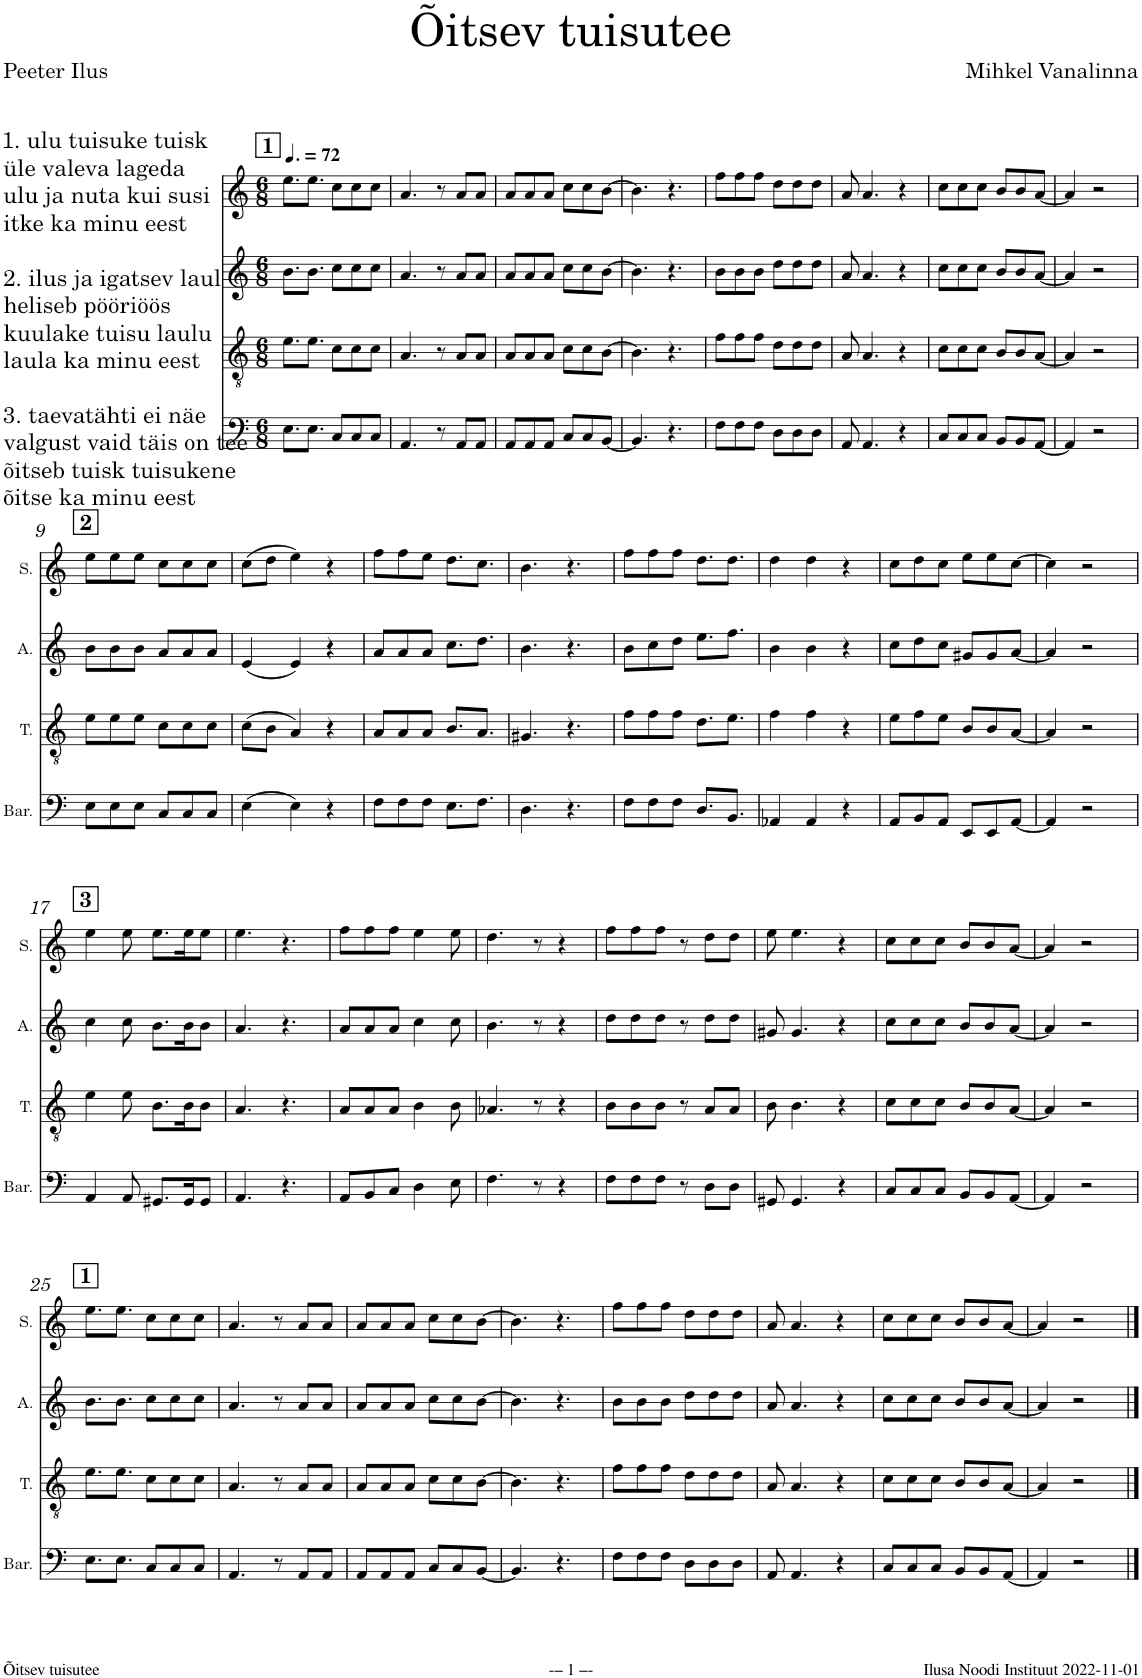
**kern	**kern	**kern	**kern
*part4	*part3	*part2	*part1
*staff4	*staff3	*staff2	*staff1
*I"Baritone	*I"Tenor	*I"Alto	*I"Soprano
*I'Bar.	*I'T.	*I'A.	*I'S.
*clefF4	*clefGv2	*clefG2	*clefG2
*	*	*Trd1c2	*
*k[]	*k[]	*k[]	*k[]
*M6/8	*M6/8	*M6/8	*M6/8
=1	=1	=1	=1
8.E\L	8.e\L	8.b\L	8.ee\L
8.E\J	8.e\J	8.b\J	8.ee\J
8C/L	8c\L	8cc\L	8cc\L
8C/	8c\	8cc\	8cc\
8C/J	8c\J	8cc\J	8cc\J
=2	=2	=2	=2
4.AA/	4.A/	4.a/	4.a/
8r	8r	8r	8r
8AA/L	8A/L	8a/L	8a/L
8AA/J	8A/J	8a/J	8a/J
=3	=3	=3	=3
8AA/L	8A/L	8a/L	8a/L
8AA/	8A/	8a/	8a/
8AA/J	8A/J	8a/J	8a/J
8C/L	8c\L	8cc\L	8cc\L
8C/	8c\	8cc\	8cc\
[8BB/J	[8B\J	[8b\J	[8b\J
=4	=4	=4	=4
4.BB/]	4.B\]	4.b\]	4.b\]
4.r	4.r	4.r	4.r
=5	=5	=5	=5
8F\L	8f\L	8b\L	8ff\L
8F\	8f\	8b\	8ff\
8F\J	8f\J	8b\J	8ff\J
8D\L	8d\L	8dd\L	8dd\L
8D\	8d\	8dd\	8dd\
8D\J	8d\J	8dd\J	8dd\J
=6	=6	=6	=6
8AA/	8A/	8a/	8a/
4.AA/	4.A/	4.a/	4.a/
4r	4r	4r	4r
=7	=7	=7	=7
8C/L	8c\L	8cc\L	8cc\L
8C/	8c\	8cc\	8cc\
8C/J	8c\J	8cc\J	8cc\J
8BB/L	8B/L	8b/L	8b/L
8BB/	8B/	8b/	8b/
[8AA/J	[8A/J	[8a/J	[8a/J
=8	=8	=8	=8
4AA/]	4A/]	4a/]	4a/]
2r	2r	2r	2r
!!LO:LB:g=z
=9	=9	=9	=9
8E\L	8e\L	8b\L	8ee\L
8E\	8e\	8b\	8ee\
8E\J	8e\J	8b\J	8ee\J
8C/L	8c\L	8a/L	8cc\L
8C/	8c\	8a/	8cc\
8C/J	8c\J	8a/J	8cc\J
=10	=10	=10	=10
(4E\	(8c\L	(4e/	(8cc\L
.	8B\J	.	8dd\J
4E\)	4A/)	4e/)	4ee\)
4r	4r	4r	4r
=11	=11	=11	=11
8F\L	8A/L	8a/L	8ff\L
8F\	8A/	8a/	8ff\
8F\J	8A/J	8a/J	8ee\J
8.E\L	8.B/L	8.cc\L	8.dd\L
8.F\J	8.A/J	8.dd\J	8.cc\J
=12	=12	=12	=12
4.D\	4.G#X/	4.b\	4.b\
4.r	4.r	4.r	4.r
=13	=13	=13	=13
8F\L	8f\L	8b\L	8ff\L
8F\	8f\	8cc\	8ff\
8F\J	8f\J	8dd\J	8ff\J
8.D/L	8.d\L	8.ee\L	8.dd\L
8.BB/J	8.e\J	8.ff\J	8.dd\J
=14	=14	=14	=14
4AA-X/	4f\	4b\	4dd\
4AA-/	4f\	4b\	4dd\
4r	4r	4r	4r
=15	=15	=15	=15
8AA/L	8e\L	8cc\L	8cc\L
8BB/	8f\	8dd\	8dd\
8AA/J	8e\J	8cc\J	8cc\J
8EE/L	8B/L	8g#X/L	8ee\L
8EE/	8B/	8g#/	8ee\
[8AA/J	[8A/J	[8a/J	[8cc\J
=16	=16	=16	=16
4AA/]	4A/]	4a/]	4cc\]
2r	2r	2r	2r
!!LO:LB:g=z
=17	=17	=17	=17
4AA/	4e\	4cc\	4ee\
8AA/	8e\	8cc\	8ee\
8.GG#X/L	8.B\L	8.b\L	8.ee\L
16GG#/K	16B\K	16b\K	16ee\K
8GG#/J	8B\J	8b\J	8ee\J
=18	=18	=18	=18
4.AA/	4.A/	4.a/	4.ee\
4.r	4.r	4.r	4.r
=19	=19	=19	=19
8AA/L	8A/L	8a/L	8ff\L
8BB/	8A/	8a/	8ff\
8C/J	8A/J	8a/J	8ff\J
4D\	4B\	4cc\	4ee\
8E\	8B\	8cc\	8ee\
=20	=20	=20	=20
4.F\	4.A-X/	4.b\	4.dd\
8r	8r	8r	8r
4r	4r	4r	4r
=21	=21	=21	=21
8F\L	8B\L	8dd\L	8ff\L
8F\	8B\	8dd\	8ff\
8F\J	8B\J	8dd\J	8ff\J
8r	8r	8r	8r
8D\L	8A/L	8dd\L	8dd\L
8D\J	8A/J	8dd\J	8dd\J
=22	=22	=22	=22
8GG#X/	8B\	8g#X/	8ee\
4.GG#/	4.B\	4.g#/	4.ee\
4r	4r	4r	4r
=23	=23	=23	=23
8C/L	8c\L	8cc\L	8cc\L
8C/	8c\	8cc\	8cc\
8C/J	8c\J	8cc\J	8cc\J
8BB/L	8B/L	8b/L	8b/L
8BB/	8B/	8b/	8b/
[8AA/J	[8A/J	[8a/J	[8a/J
=24	=24	=24	=24
4AA/]	4A/]	4a/]	4a/]
2r	2r	2r	2r
!!LO:LB:g=z
=25	=25	=25	=25
8.E\L	8.e\L	8.b\L	8.ee\L
8.E\J	8.e\J	8.b\J	8.ee\J
8C/L	8c\L	8cc\L	8cc\L
8C/	8c\	8cc\	8cc\
8C/J	8c\J	8cc\J	8cc\J
=26	=26	=26	=26
4.AA/	4.A/	4.a/	4.a/
8r	8r	8r	8r
8AA/L	8A/L	8a/L	8a/L
8AA/J	8A/J	8a/J	8a/J
=27	=27	=27	=27
8AA/L	8A/L	8a/L	8a/L
8AA/	8A/	8a/	8a/
8AA/J	8A/J	8a/J	8a/J
8C/L	8c\L	8cc\L	8cc\L
8C/	8c\	8cc\	8cc\
[8BB/J	[8B\J	[8b\J	[8b\J
=28	=28	=28	=28
4.BB/]	4.B\]	4.b\]	4.b\]
4.r	4.r	4.r	4.r
=29	=29	=29	=29
8F\L	8f\L	8b\L	8ff\L
8F\	8f\	8b\	8ff\
8F\J	8f\J	8b\J	8ff\J
8D\L	8d\L	8dd\L	8dd\L
8D\	8d\	8dd\	8dd\
8D\J	8d\J	8dd\J	8dd\J
=30	=30	=30	=30
8AA/	8A/	8a/	8a/
4.AA/	4.A/	4.a/	4.a/
4r	4r	4r	4r
=31	=31	=31	=31
8C/L	8c\L	8cc\L	8cc\L
8C/	8c\	8cc\	8cc\
8C/J	8c\J	8cc\J	8cc\J
8BB/L	8B/L	8b/L	8b/L
8BB/	8B/	8b/	8b/
[8AA/J	[8A/J	[8a/J	[8a/J
=32	=32	=32	=32
4AA/]	4A/]	4a/]	4a/]
2r	2r	2r	2r
==	==	==	==
*-	*-	*-	*-
